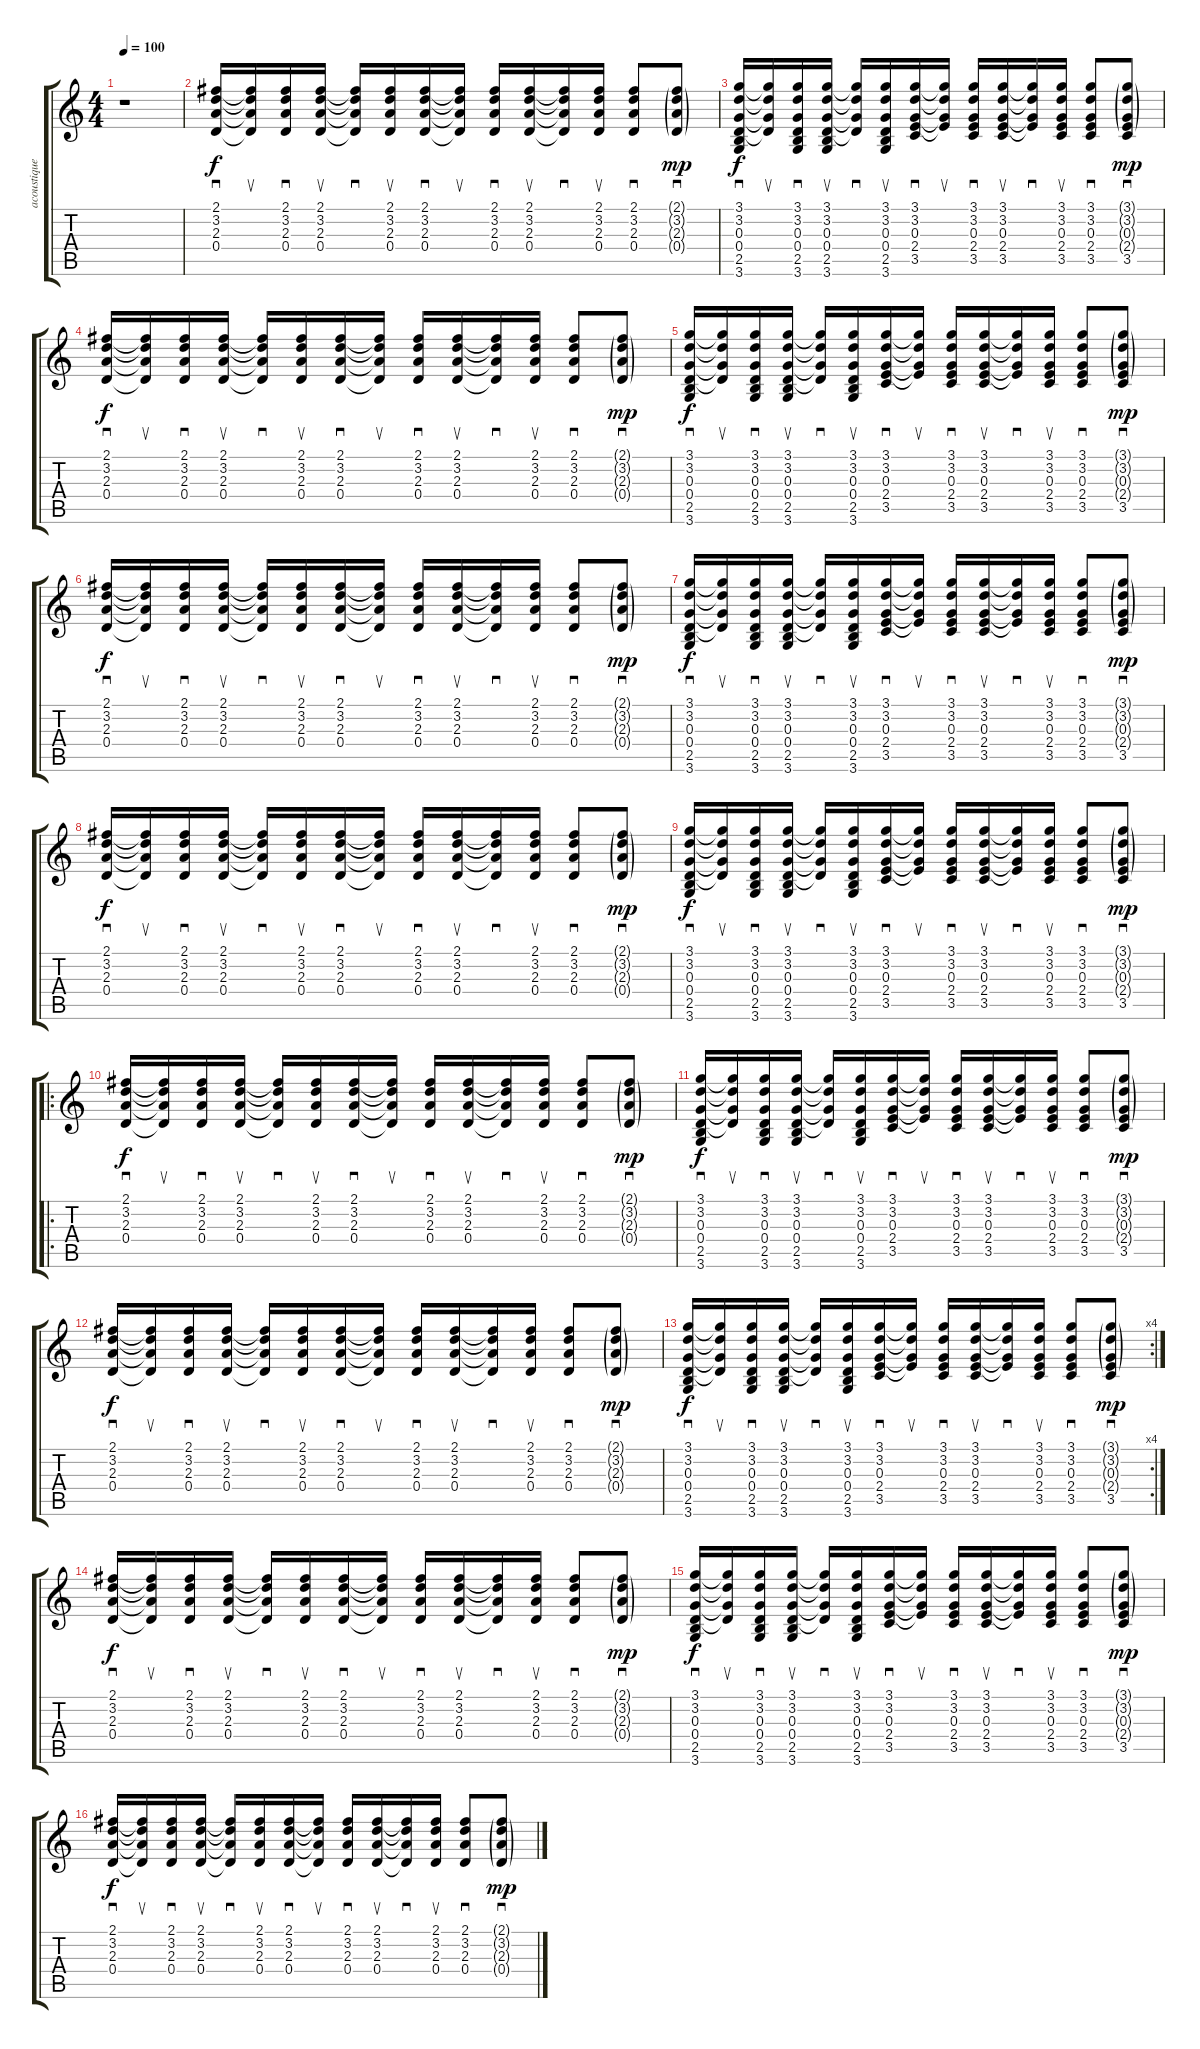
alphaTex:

\track ("acoustique" "acoustique") {instrument acousticguitarsteel}
\staff {score tabs}
\tuning (E4 B3 G3 D3 A2 E2) {hide}
\ts (4 4)
\tempo 100
\clef g2
\ks c
r.1{dy f instrument acousticguitarsteel} |
(2.1 3.2 2.3 0.4).16{sd} (2.1{t} 3.2{t} 2.3{t} 0.4{t}).16{su} (2.1 3.2 2.3 0.4).16{sd} (2.1 3.2 2.3 0.4).16{su} (2.1{t} 3.2{t} 2.3{t} 0.4{t}).16{sd} (2.1 3.2 2.3 0.4).16{su} (2.1 3.2 2.3 0.4).16{sd} (2.1{t} 3.2{t} 2.3{t} 0.4{t}).16{su} (2.1 3.2 2.3 0.4).16{sd} (2.1 3.2 2.3 0.4).16{su} (2.1{t} 3.2{t} 2.3{t} 0.4{t}).16{sd} (2.1 3.2 2.3 0.4).16{su} (2.1 3.2 2.3 0.4).8{sd} (2.1{g} 3.2{g} 2.3{g} 0.4{g}).8{sd dy mp} |
(3.1 3.2 0.3 0.4 2.5 3.6).16{sd dy f} (3.1{t} 3.2{t} 0.3{t} 0.4{t}).16{su} (3.1 3.2 0.3 0.4 2.5 3.6).16{sd} (3.1 3.2 0.3 0.4 2.5 3.6).16{su} (3.1{t} 3.2{t} 0.3{t} 0.4{t}).16{sd} (3.1 3.2 0.3 0.4 2.5 3.6).16{su} (3.1 3.2 0.3 2.4 3.5).16{sd} (3.1{t} 3.2{t} 0.3{t} 2.4{t}).16{su} (3.1 3.2 0.3 2.4 3.5).16{sd} (3.1 3.2 0.3 2.4 3.5).16{su} (3.1{t} 3.2{t} 0.3{t} 2.4{t}).16{sd} (3.1 3.2 0.3 2.4 3.5).16{su} (3.1 3.2 0.3 2.4 3.5).8{sd} (3.1{g} 3.2{g} 0.3{g} 2.4{g} 3.5).8{sd dy mp} |
(2.1 3.2 2.3 0.4).16{sd dy f} (2.1{t} 3.2{t} 2.3{t} 0.4{t}).16{su} (2.1 3.2 2.3 0.4).16{sd} (2.1 3.2 2.3 0.4).16{su} (2.1{t} 3.2{t} 2.3{t} 0.4{t}).16{sd} (2.1 3.2 2.3 0.4).16{su} (2.1 3.2 2.3 0.4).16{sd} (2.1{t} 3.2{t} 2.3{t} 0.4{t}).16{su} (2.1 3.2 2.3 0.4).16{sd} (2.1 3.2 2.3 0.4).16{su} (2.1{t} 3.2{t} 2.3{t} 0.4{t}).16{sd} (2.1 3.2 2.3 0.4).16{su} (2.1 3.2 2.3 0.4).8{sd} (2.1{g} 3.2{g} 2.3{g} 0.4{g}).8{sd dy mp} |
(3.1 3.2 0.3 0.4 2.5 3.6).16{sd dy f} (3.1{t} 3.2{t} 0.3{t} 0.4{t}).16{su} (3.1 3.2 0.3 0.4 2.5 3.6).16{sd} (3.1 3.2 0.3 0.4 2.5 3.6).16{su} (3.1{t} 3.2{t} 0.3{t} 0.4{t}).16{sd} (3.1 3.2 0.3 0.4 2.5 3.6).16{su} (3.1 3.2 0.3 2.4 3.5).16{sd} (3.1{t} 3.2{t} 0.3{t} 2.4{t}).16{su} (3.1 3.2 0.3 2.4 3.5).16{sd} (3.1 3.2 0.3 2.4 3.5).16{su} (3.1{t} 3.2{t} 0.3{t} 2.4{t}).16{sd} (3.1 3.2 0.3 2.4 3.5).16{su} (3.1 3.2 0.3 2.4 3.5).8{sd} (3.1{g} 3.2{g} 0.3{g} 2.4{g} 3.5).8{sd dy mp} |
(2.1 3.2 2.3 0.4).16{sd dy f} (2.1{t} 3.2{t} 2.3{t} 0.4{t}).16{su} (2.1 3.2 2.3 0.4).16{sd} (2.1 3.2 2.3 0.4).16{su} (2.1{t} 3.2{t} 2.3{t} 0.4{t}).16{sd} (2.1 3.2 2.3 0.4).16{su} (2.1 3.2 2.3 0.4).16{sd} (2.1{t} 3.2{t} 2.3{t} 0.4{t}).16{su} (2.1 3.2 2.3 0.4).16{sd} (2.1 3.2 2.3 0.4).16{su} (2.1{t} 3.2{t} 2.3{t} 0.4{t}).16{sd} (2.1 3.2 2.3 0.4).16{su} (2.1 3.2 2.3 0.4).8{sd} (2.1{g} 3.2{g} 2.3{g} 0.4{g}).8{sd dy mp} |
(3.1 3.2 0.3 0.4 2.5 3.6).16{sd dy f} (3.1{t} 3.2{t} 0.3{t} 0.4{t}).16{su} (3.1 3.2 0.3 0.4 2.5 3.6).16{sd} (3.1 3.2 0.3 0.4 2.5 3.6).16{su} (3.1{t} 3.2{t} 0.3{t} 0.4{t}).16{sd} (3.1 3.2 0.3 0.4 2.5 3.6).16{su} (3.1 3.2 0.3 2.4 3.5).16{sd} (3.1{t} 3.2{t} 0.3{t} 2.4{t}).16{su} (3.1 3.2 0.3 2.4 3.5).16{sd} (3.1 3.2 0.3 2.4 3.5).16{su} (3.1{t} 3.2{t} 0.3{t} 2.4{t}).16{sd} (3.1 3.2 0.3 2.4 3.5).16{su} (3.1 3.2 0.3 2.4 3.5).8{sd} (3.1{g} 3.2{g} 0.3{g} 2.4{g} 3.5).8{sd dy mp} |
(2.1 3.2 2.3 0.4).16{sd dy f} (2.1{t} 3.2{t} 2.3{t} 0.4{t}).16{su} (2.1 3.2 2.3 0.4).16{sd} (2.1 3.2 2.3 0.4).16{su} (2.1{t} 3.2{t} 2.3{t} 0.4{t}).16{sd} (2.1 3.2 2.3 0.4).16{su} (2.1 3.2 2.3 0.4).16{sd} (2.1{t} 3.2{t} 2.3{t} 0.4{t}).16{su} (2.1 3.2 2.3 0.4).16{sd} (2.1 3.2 2.3 0.4).16{su} (2.1{t} 3.2{t} 2.3{t} 0.4{t}).16{sd} (2.1 3.2 2.3 0.4).16{su} (2.1 3.2 2.3 0.4).8{sd} (2.1{g} 3.2{g} 2.3{g} 0.4{g}).8{sd dy mp} |
(3.1 3.2 0.3 0.4 2.5 3.6).16{sd dy f} (3.1{t} 3.2{t} 0.3{t} 0.4{t}).16{su} (3.1 3.2 0.3 0.4 2.5 3.6).16{sd} (3.1 3.2 0.3 0.4 2.5 3.6).16{su} (3.1{t} 3.2{t} 0.3{t} 0.4{t}).16{sd} (3.1 3.2 0.3 0.4 2.5 3.6).16{su} (3.1 3.2 0.3 2.4 3.5).16{sd} (3.1{t} 3.2{t} 0.3{t} 2.4{t}).16{su} (3.1 3.2 0.3 2.4 3.5).16{sd} (3.1 3.2 0.3 2.4 3.5).16{su} (3.1{t} 3.2{t} 0.3{t} 2.4{t}).16{sd} (3.1 3.2 0.3 2.4 3.5).16{su} (3.1 3.2 0.3 2.4 3.5).8{sd} (3.1{g} 3.2{g} 0.3{g} 2.4{g} 3.5).8{sd dy mp} |
\ro
(2.1 3.2 2.3 0.4).16{sd dy f} (2.1{t} 3.2{t} 2.3{t} 0.4{t}).16{su} (2.1 3.2 2.3 0.4).16{sd} (2.1 3.2 2.3 0.4).16{su} (2.1{t} 3.2{t} 2.3{t} 0.4{t}).16{sd} (2.1 3.2 2.3 0.4).16{su} (2.1 3.2 2.3 0.4).16{sd} (2.1{t} 3.2{t} 2.3{t} 0.4{t}).16{su} (2.1 3.2 2.3 0.4).16{sd} (2.1 3.2 2.3 0.4).16{su} (2.1{t} 3.2{t} 2.3{t} 0.4{t}).16{sd} (2.1 3.2 2.3 0.4).16{su} (2.1 3.2 2.3 0.4).8{sd} (2.1{g} 3.2{g} 2.3{g} 0.4{g}).8{sd dy mp} |
(3.1 3.2 0.3 0.4 2.5 3.6).16{sd dy f} (3.1{t} 3.2{t} 0.3{t} 0.4{t}).16{su} (3.1 3.2 0.3 0.4 2.5 3.6).16{sd} (3.1 3.2 0.3 0.4 2.5 3.6).16{su} (3.1{t} 3.2{t} 0.3{t} 0.4{t}).16{sd} (3.1 3.2 0.3 0.4 2.5 3.6).16{su} (3.1 3.2 0.3 2.4 3.5).16{sd} (3.1{t} 3.2{t} 0.3{t} 2.4{t}).16{su} (3.1 3.2 0.3 2.4 3.5).16{sd} (3.1 3.2 0.3 2.4 3.5).16{su} (3.1{t} 3.2{t} 0.3{t} 2.4{t}).16{sd} (3.1 3.2 0.3 2.4 3.5).16{su} (3.1 3.2 0.3 2.4 3.5).8{sd} (3.1{g} 3.2{g} 0.3{g} 2.4{g} 3.5).8{sd dy mp} |
(2.1 3.2 2.3 0.4).16{sd dy f} (2.1{t} 3.2{t} 2.3{t} 0.4{t}).16{su} (2.1 3.2 2.3 0.4).16{sd} (2.1 3.2 2.3 0.4).16{su} (2.1{t} 3.2{t} 2.3{t} 0.4{t}).16{sd} (2.1 3.2 2.3 0.4).16{su} (2.1 3.2 2.3 0.4).16{sd} (2.1{t} 3.2{t} 2.3{t} 0.4{t}).16{su} (2.1 3.2 2.3 0.4).16{sd} (2.1 3.2 2.3 0.4).16{su} (2.1{t} 3.2{t} 2.3{t} 0.4{t}).16{sd} (2.1 3.2 2.3 0.4).16{su} (2.1 3.2 2.3 0.4).8{sd} (2.1{g} 3.2{g} 2.3{g} 0.4{g}).8{sd dy mp} |
\rc 4
(3.1 3.2 0.3 0.4 2.5 3.6).16{sd dy f} (3.1{t} 3.2{t} 0.3{t} 0.4{t}).16{su} (3.1 3.2 0.3 0.4 2.5 3.6).16{sd} (3.1 3.2 0.3 0.4 2.5 3.6).16{su} (3.1{t} 3.2{t} 0.3{t} 0.4{t}).16{sd} (3.1 3.2 0.3 0.4 2.5 3.6).16{su} (3.1 3.2 0.3 2.4 3.5).16{sd} (3.1{t} 3.2{t} 0.3{t} 2.4{t}).16{su} (3.1 3.2 0.3 2.4 3.5).16{sd} (3.1 3.2 0.3 2.4 3.5).16{su} (3.1{t} 3.2{t} 0.3{t} 2.4{t}).16{sd} (3.1 3.2 0.3 2.4 3.5).16{su} (3.1 3.2 0.3 2.4 3.5).8{sd} (3.1{g} 3.2{g} 0.3{g} 2.4{g} 3.5).8{sd dy mp} |
(2.1 3.2 2.3 0.4).16{sd dy f} (2.1{t} 3.2{t} 2.3{t} 0.4{t}).16{su} (2.1 3.2 2.3 0.4).16{sd} (2.1 3.2 2.3 0.4).16{su} (2.1{t} 3.2{t} 2.3{t} 0.4{t}).16{sd} (2.1 3.2 2.3 0.4).16{su} (2.1 3.2 2.3 0.4).16{sd} (2.1{t} 3.2{t} 2.3{t} 0.4{t}).16{su} (2.1 3.2 2.3 0.4).16{sd} (2.1 3.2 2.3 0.4).16{su} (2.1{t} 3.2{t} 2.3{t} 0.4{t}).16{sd} (2.1 3.2 2.3 0.4).16{su} (2.1 3.2 2.3 0.4).8{sd} (2.1{g} 3.2{g} 2.3{g} 0.4{g}).8{sd dy mp} |
(3.1 3.2 0.3 0.4 2.5 3.6).16{sd dy f} (3.1{t} 3.2{t} 0.3{t} 0.4{t}).16{su} (3.1 3.2 0.3 0.4 2.5 3.6).16{sd} (3.1 3.2 0.3 0.4 2.5 3.6).16{su} (3.1{t} 3.2{t} 0.3{t} 0.4{t}).16{sd} (3.1 3.2 0.3 0.4 2.5 3.6).16{su} (3.1 3.2 0.3 2.4 3.5).16{sd} (3.1{t} 3.2{t} 0.3{t} 2.4{t}).16{su} (3.1 3.2 0.3 2.4 3.5).16{sd} (3.1 3.2 0.3 2.4 3.5).16{su} (3.1{t} 3.2{t} 0.3{t} 2.4{t}).16{sd} (3.1 3.2 0.3 2.4 3.5).16{su} (3.1 3.2 0.3 2.4 3.5).8{sd} (3.1{g} 3.2{g} 0.3{g} 2.4{g} 3.5).8{sd dy mp} |
(2.1 3.2 2.3 0.4).16{sd dy f} (2.1{t} 3.2{t} 2.3{t} 0.4{t}).16{su} (2.1 3.2 2.3 0.4).16{sd} (2.1 3.2 2.3 0.4).16{su} (2.1{t} 3.2{t} 2.3{t} 0.4{t}).16{sd} (2.1 3.2 2.3 0.4).16{su} (2.1 3.2 2.3 0.4).16{sd} (2.1{t} 3.2{t} 2.3{t} 0.4{t}).16{su} (2.1 3.2 2.3 0.4).16{sd} (2.1 3.2 2.3 0.4).16{su} (2.1{t} 3.2{t} 2.3{t} 0.4{t}).16{sd} (2.1 3.2 2.3 0.4).16{su} (2.1 3.2 2.3 0.4).8{sd} (2.1{g} 3.2{g} 2.3{g} 0.4{g}).8{sd dy mp}
